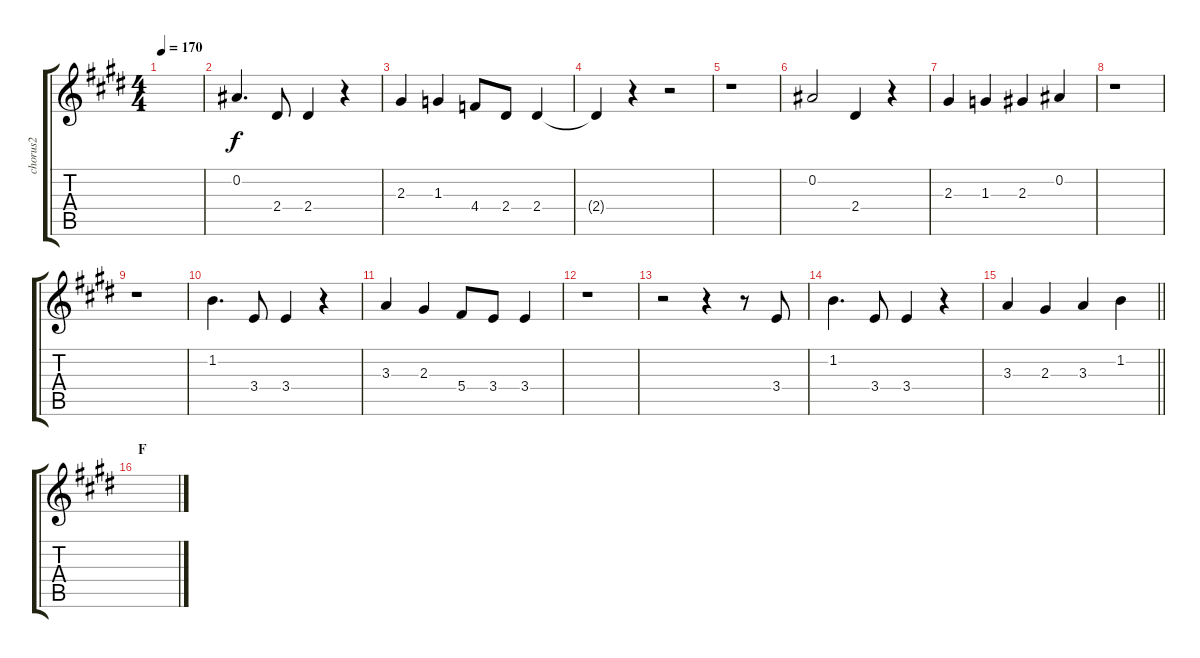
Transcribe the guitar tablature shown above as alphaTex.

\track ("chorus2" "chorus2") {instrument electricguitarjazz}
\staff {score tabs}
\tuning (Eb4 Bb3 Gb3 Db3 Ab2 Eb2) {hide}
\ts (4 4)
\tempo 170
\clef g2
\ks e
|
0.2.4{d} 2.4.8 2.4.4 r.4 |
2.3.4 1.3.4 4.4.8 2.4.8 2.4.4 |
2.4{t}.4 r.4 r.2 |
r.1 |
0.2.2 2.4.4 r.4 |
2.3.4 1.3.4 2.3.4 0.2.4 |
r.1 |
r.1 |
1.2.4{d} 3.4.8 3.4.4 r.4 |
3.3.4 2.3.4 5.4.8 3.4.8 3.4.4 |
r.1 |
r.2 r.4 r.8 3.4.8 |
1.2.4{d} 3.4.8 3.4.4 r.4 |
\barLineRight lightlight
3.3.4 2.3.4 3.3.4 1.2.4 |
\section ("" "F")
